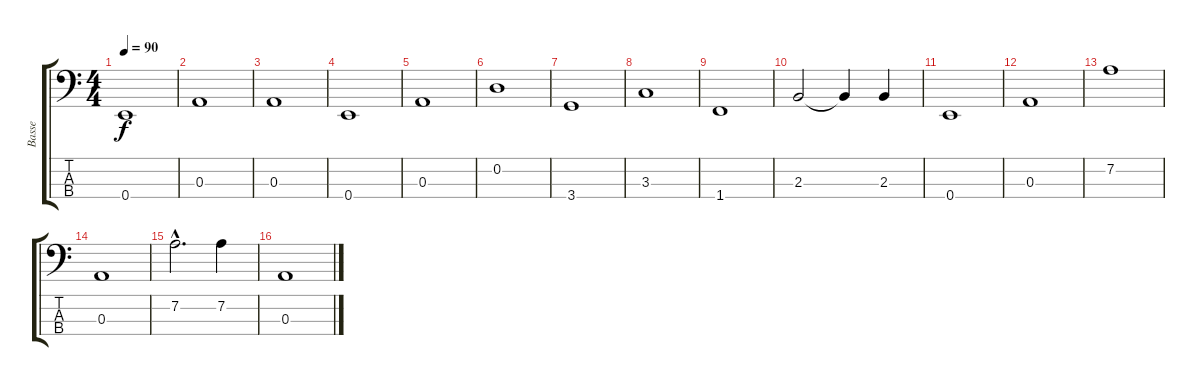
\track ("Basse" "Basse") {instrument fretlessbass}
\staff {score tabs}
\tuning (G2 D2 A1 E1) {hide}
\ts (4 4)
\tempo 90
\clef f4
\ks c
0.4.1{dy f} |
0.3.1 |
0.3.1 |
0.4.1 |
0.3.1 |
0.2.1 |
3.4.1 |
3.3.1 |
1.4.1 |
2.3.2 2.3{t}.4 2.3.4 |
0.4.1 |
0.3.1 |
7.2.1 |
0.3.1 |
7.2{hac}.2{d} 7.2.4 |
0.3.1
